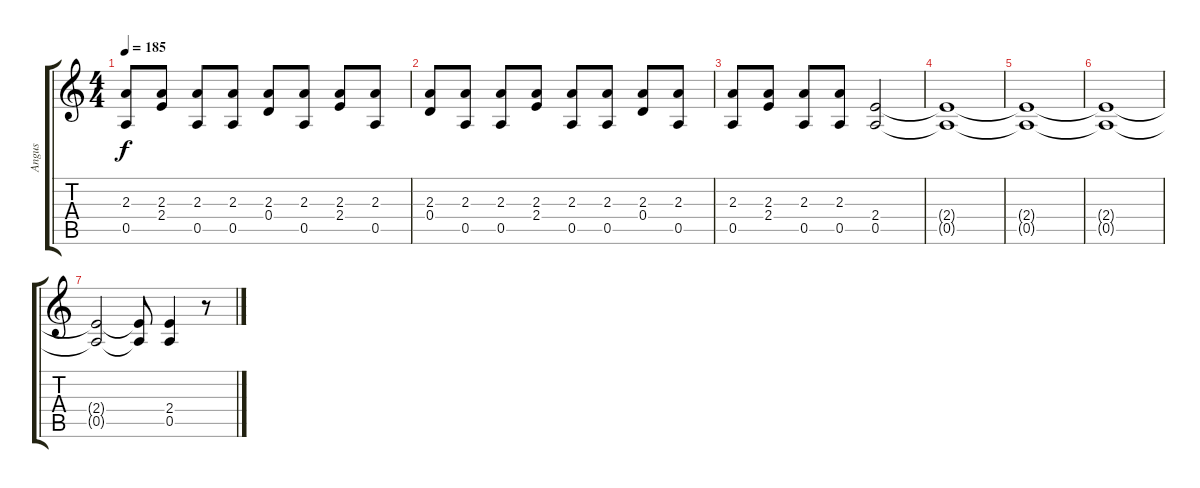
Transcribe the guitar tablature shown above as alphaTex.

\track ("Angus" "Angus") {instrument distortionguitar}
\staff {score tabs}
\tuning (E4 B3 G3 D3 A2 E2) {hide}
\ts (4 4)
\tempo 185
\clef g2
\ks c
(2.3 0.5).8{dy f} (2.3 2.4).8 (2.3 0.5).8 (2.3 0.5).8 (2.3 0.4).8 (2.3 0.5).8 (2.3 2.4).8 (2.3 0.5).8 |
(2.3 0.4).8 (2.3 0.5).8 (2.3 0.5).8 (2.3 2.4).8 (2.3 0.5).8 (2.3 0.5).8 (2.3 0.4).8 (2.3 0.5).8 |
(2.3 0.5).8 (2.3 2.4).8 (2.3 0.5).8 (2.3 0.5).8 (2.4 0.5).2 |
(2.4{t} 0.5{t}).1 |
(2.4{t} 0.5{t}).1 |
(2.4{t} 0.5{t}).1 |
(2.4{t} 0.5{t}).2 (2.4{t} 0.5{t}).8 (2.4 0.5).4 r.8
